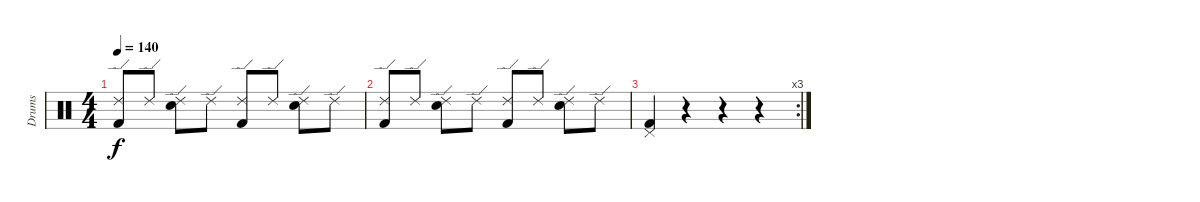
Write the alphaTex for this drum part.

\track ("Drums" "Drums") {instrument percussion}
\staff {score}
\articulation defaults
\ts (4 4)
\tempo 140
\clef neutral
\ks c
("Ride (edge) 2" "Kick (hit) 2").8{dy f} "Ride (edge) 2".8 ("Ride (edge) 2" "Snare (hit) 2").8 "Ride (edge) 2".8 ("Ride (edge) 2" "Kick (hit) 2").8 "Ride (edge) 2".8 ("Ride (edge) 2" "Snare (hit) 2").8 "Ride (edge) 2".8 |
("Ride (edge) 2" "Kick (hit) 2").8 "Ride (edge) 2".8 ("Ride (edge) 2" "Snare (hit) 2").8 "Ride (edge) 2".8 ("Ride (edge) 2" "Kick (hit) 2").8 "Ride (edge) 2".8 ("Ride (edge) 2" "Snare (hit) 2").8 "Ride (edge) 2".8 |
\rc 3
("Pedal Hi-Hat (hit)" "Kick (hit) 2").4 r.4 r.4 r.4
